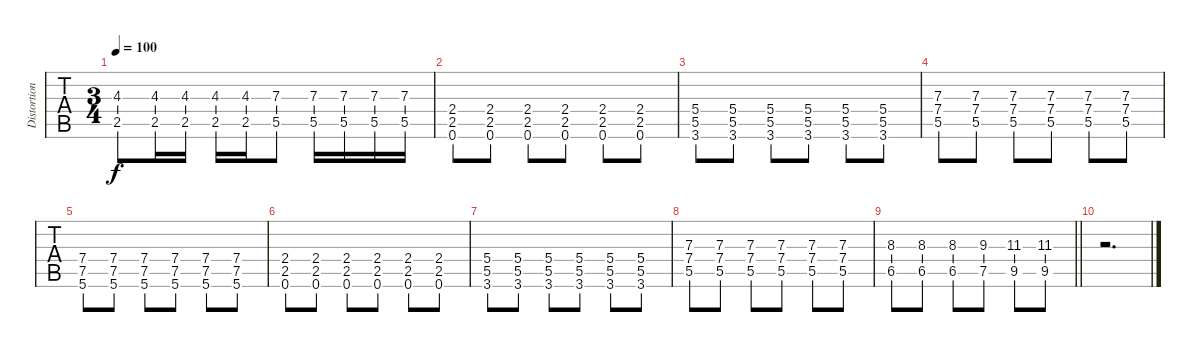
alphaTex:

\track ("Distortion Guitar-2" "Distortion") {instrument distortionguitar}
\staff {tabs}
\tuning (E4 B3 G3 D3 A2 E2) {hide}
\ts (3 4)
\tempo 100
\clef g2
\ks c
(4.3 2.5).8{dy f} (4.3 2.5).16 (4.3 2.5).16 (4.3 2.5).16 (4.3 2.5).16 (7.3 5.5).8 (7.3 5.5).16 (7.3 5.5).16 (7.3 5.5).16 (7.3 5.5).16 |
(2.4 2.5 0.6).8 (2.4 2.5 0.6).8 (2.4 2.5 0.6).8 (2.4 2.5 0.6).8 (2.4 2.5 0.6).8 (2.4 2.5 0.6).8 |
(5.4 5.5 3.6).8 (5.4 5.5 3.6).8 (5.4 5.5 3.6).8 (5.4 5.5 3.6).8 (5.4 5.5 3.6).8 (5.4 5.5 3.6).8 |
(7.3 7.4 5.5).8 (7.3 7.4 5.5).8 (7.3 7.4 5.5).8 (7.3 7.4 5.5).8 (7.3 7.4 5.5).8 (7.3 7.4 5.5).8 |
(7.4 7.5 5.6).8 (7.4 7.5 5.6).8 (7.4 7.5 5.6).8 (7.4 7.5 5.6).8 (7.4 7.5 5.6).8 (7.4 7.5 5.6).8 |
(2.4 2.5 0.6).8 (2.4 2.5 0.6).8 (2.4 2.5 0.6).8 (2.4 2.5 0.6).8 (2.4 2.5 0.6).8 (2.4 2.5 0.6).8 |
(5.4 5.5 3.6).8 (5.4 5.5 3.6).8 (5.4 5.5 3.6).8 (5.4 5.5 3.6).8 (5.4 5.5 3.6).8 (5.4 5.5 3.6).8 |
(7.3 7.4 5.5).8 (7.3 7.4 5.5).8 (7.3 7.4 5.5).8 (7.3 7.4 5.5).8 (7.3 7.4 5.5).8 (7.3 7.4 5.5).8 |
\barLineRight lightlight
(8.3 6.5).8 (8.3 6.5).8 (8.3 6.5).8 (9.3 7.5).8 (11.3 9.5).8 (11.3 9.5).8 |
r.2{d}
